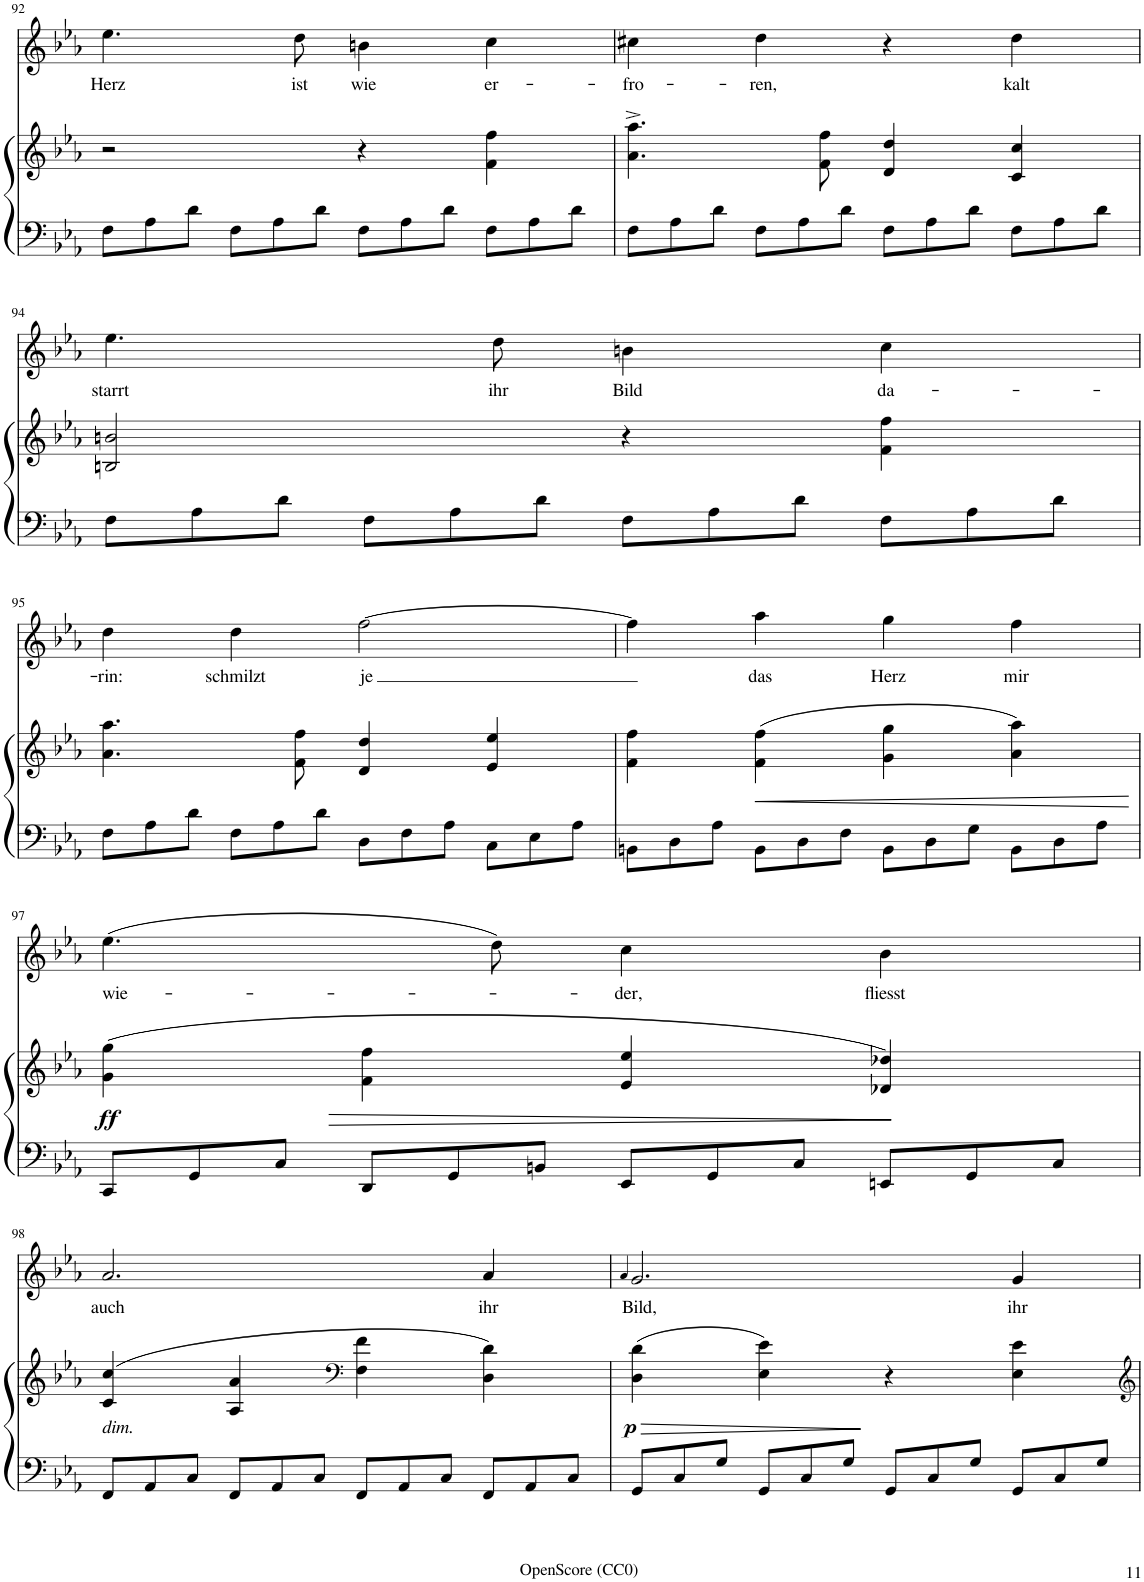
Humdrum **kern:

**kern	**kern	**dynam	**kern	**text
*part2	*part2	*part2	*part1	*part1
*staff3	*staff2	*staff2/3	*staff1	*staff1
*I"Pianoforte	*	*	*I"Singstimme Voice	*
*I'Pno	*	*	*	*
!!LO:PB:g=z
*clefF4	*clefG2	*	*clefG2	*
*k[b-e-a-]	*k[b-e-a-]	*	*k[b-e-a-]	*
*M4/4	*M4/4	*	*M4/4	*
*met(c)	*met(c)	*	*met(c)	*
*Xtuplet	*	*	*	*
=92	=92	=92	=92	=92
!	!	!	!	!LO:LY:b
12F\L	2r	.	4.ee-\	Herz
12A-\	.	.	.	.
12d\J	.	.	.	.
12F\L	.	.	.	.
12A-\	.	.	.	.
!	!	!	!	!LO:LY:b
.	.	.	8dd\	ist
12d\J	.	.	.	.
!	!	!	!	!LO:LY:b
12F\L	4r	.	4bn\	wie
12A-\	.	.	.	.
12d\J	.	.	.	.
!	!	!	!	!LO:LY:b
12F\L	4f\ 4ff\	.	4cc\	er-
12A-\	.	.	.	.
12d\J	.	.	.	.
=93	=93	=93	=93	=93
!	!	!	!	!LO:LY:b
12F\L	4.a-\^ 4.aa-\^	.	4cc#X\	-fro-
12A-\	.	.	.	.
12d\J	.	.	.	.
!	!	!	!	!LO:LY:b
12F\L	.	.	4dd\	-ren,
12A-\	.	.	.	.
.	8f\ 8ff\	.	.	.
12d\J	.	.	.	.
12F\L	4d/ 4dd/	.	4r	.
12A-\	.	.	.	.
12d\J	.	.	.	.
!	!	!	!	!LO:LY:b
12F\L	4c/ 4cc/	.	4dd\	kalt
12A-\	.	.	.	.
12d\J	.	.	.	.
!!LO:LB:g=z
=94	=94	=94	=94	=94
!	!	!	!	!LO:LY:b
12F\L	2Bn/ 2bn/	.	4.ee-\	starrt
12A-\	.	.	.	.
12d\J	.	.	.	.
12F\L	.	.	.	.
12A-\	.	.	.	.
!	!	!	!	!LO:LY:b
.	.	.	8dd\	ihr
12d\J	.	.	.	.
!	!	!	!	!LO:LY:b
12F\L	4r	.	4bn\	Bild
12A-\	.	.	.	.
12d\J	.	.	.	.
!	!	!	!	!LO:LY:b
12F\L	4f\ 4ff\	.	4cc\	da-
12A-\	.	.	.	.
12d\J	.	.	.	.
!!LO:LB:g=z
=95	=95	=95	=95	=95
!	!	!	!	!LO:LY:b
12F\L	4.a-\ 4.aa-\	.	4dd\	-rin:
12A-\	.	.	.	.
12d\J	.	.	.	.
!	!	!	!	!LO:LY:b
12F\L	.	.	4dd\	schmilzt
12A-\	.	.	.	.
.	8f\ 8ff\	.	.	.
12d\J	.	.	.	.
!	!	!	!	!LO:LY:b
12D\L	4d/ 4dd/	.	[2ff\	je
12F\	.	.	.	.
12A-\J	.	.	.	.
12C\L	4e-/ 4ee-/	.	.	.
12E-\	.	.	.	.
12A-\J	.	.	.	.
=96	=96	=96	=96	=96
12BBn\L	4f\ 4ff\	.	4ff\]	.
12D\	.	.	.	.
12A-\J	.	.	.	.
!	!	!LO:HP:b	!	!LO:LY:b
12BB\L	(4f\ 4ff\	<	4aa-\	das
12D\	.	.	.	.
12F\J	.	.	.	.
!	!	!	!	!LO:LY:b
12BB\L	4g\ 4gg\	.	4gg\	Herz
12D\	.	.	.	.
12G\J	.	.	.	.
!	!	!	!	!LO:LY:b
12BB\L	4a-\ 4aa-\)	.	4ff\	mir
12D\	.	.	.	.
12A-\J	.	.	.	.
.	.	[	.	.
!!LO:LB:g=z
=97	=97	=97	=97	=97
!	!	!LO:DY:a=2	!	!LO:LY:b
12CC/L	(4g\ 4gg\	ff	(4.ee-\	wie-
12GG/	.	.	.	.
12C/J	.	.	.	.
!	!	!LO:HP:b	!	!
12DD/L	4f\ 4ff\	>	.	.
12GG/	.	.	.	.
.	.	.	8dd\)	.
12BBn/J	.	.	.	.
!	!	!	!	!LO:LY:b
12EE-/L	4e-/ 4ee-/	.	4cc\	-der,
12GG/	.	.	.	.
12C/J	.	.	.	.
!	!	!	!	!LO:LY:b
12EEn/L	4d-X/ 4dd-X/)	]	4b-\	fliesst
12GG/	.	.	.	.
12C/J	.	.	.	.
!!LO:LB:g=z
=98	=98	=98	=98	=98
!	!LO:TX:b:i:t=dim.	!	!	!
!	!	!	!	!LO:LY:b
12FF/L	(4c/ 4cc/	.	2.a-/	auch
12AA-/	.	.	.	.
12C/J	.	.	.	.
12FF/L	4A-/ 4a-/	.	.	.
12AA-/	.	.	.	.
12C/J	.	.	.	.
*	*clefF4	*	*	*
12FF/L	4F\ 4f\	.	.	.
12AA-/	.	.	.	.
12C/J	.	.	.	.
!	!	!	!	!LO:LY:b
12FF/L	4D\ 4d\)	.	4a-/	ihr
12AA-/	.	.	.	.
12C/J	.	.	.	.
=99	=99	=99	=99	=99
.	.	.	4qa-/	.
!	!	!LO:HP:b	!	!LO:LY:b
!	!	!LO:DY:n=1:b	!	!
12GG/L	(4D\ 4d\	> p	2.g/	Bild,
12C/	.	.	.	.
12G/J	.	.	.	.
12GG/L	4E-\ 4e-\)	.	.	.
12C/	.	.	.	.
12G/J	.	.	.	.
12GG/L	4r	]	.	.
12C/	.	.	.	.
12G/J	.	.	.	.
!	!	!	!	!LO:LY:b
12GG/L	4E-\ 4e-\	.	4g/	ihr
12C/	.	.	.	.
12G/J	.	.	.	.
=	=	=	=	=
*-	*-	*-	*-	*-
